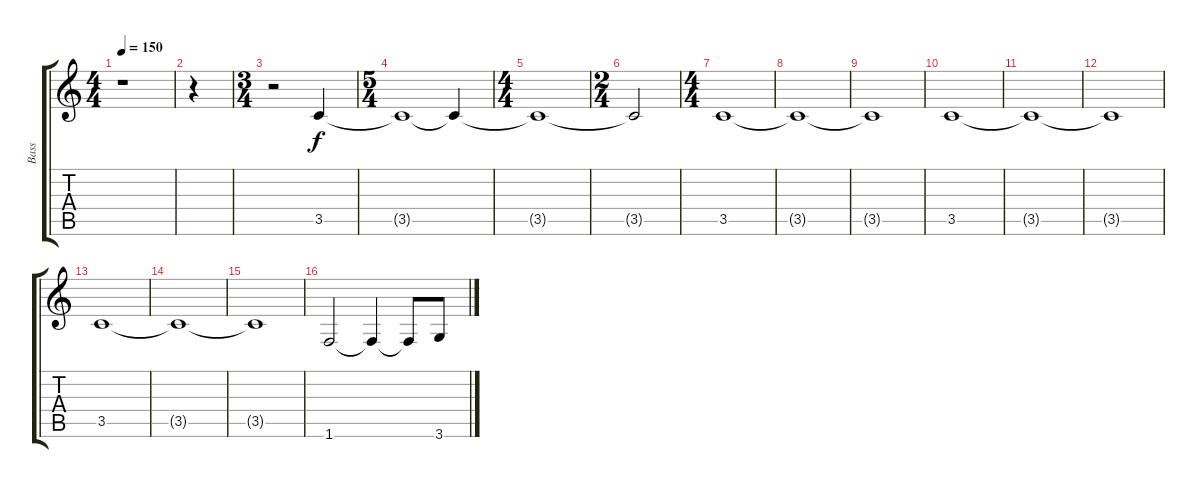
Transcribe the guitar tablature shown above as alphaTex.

\track ("Bass" "Bass") {instrument electricguitarjazz}
\staff {score tabs}
\tuning (E4 B3 G3 D3 A2 E2) {hide}
\ts (4 4)
\tempo 150
\clef g2
\ks c
r.1{dy f instrument electricguitarjazz} |
r.4 |
\ts (3 4)
r.2 3.5.4 |
\ts (5 4)
3.5{t}.1 3.5{t}.4 |
\ts (4 4)
3.5{t}.1 |
\ts (2 4)
3.5{t}.2 |
\ts (4 4)
3.5.1 |
3.5{t}.1 |
3.5{t}.1 |
3.5.1 |
3.5{t}.1 |
3.5{t}.1 |
3.5.1 |
3.5{t}.1 |
3.5{t}.1 |
1.6.2 1.6{t}.4 1.6{t}.8 3.6.8
